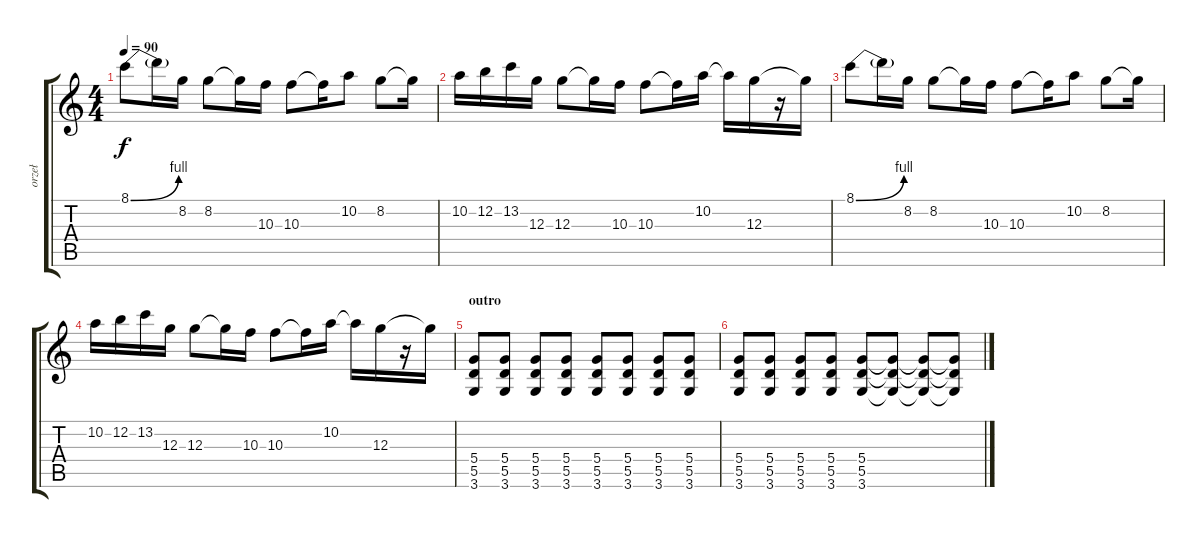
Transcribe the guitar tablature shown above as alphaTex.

\track ("orzeł" "orzeł") {instrument overdrivenguitar}
\staff {score tabs}
\tuning (E4 B3 G3 D3 A2 E2) {hide}
\ts (4 4)
\tempo 90
\clef g2
\ks c
8.1{be (bend 0 0 60 4)}.8{dy f} 8.1{t}.16 8.2.16 8.2.8 8.2{t}.16 10.3.16 10.3.8 10.3{t}.16 10.2.8 8.2.8 8.2{t}.16 |
10.2.16 12.2.16 13.2.16 12.3.16 12.3.8 12.3{t}.16 10.3.16 10.3.8 10.3{t}.16 10.2.16 10.2{t}.16 12.3.16 r.16 12.3{t}.16 |
8.1{be (bend 0 0 60 4)}.8 8.1{t}.16 8.2.16 8.2.8 8.2{t}.16 10.3.16 10.3.8 10.3{t}.16 10.2.8 8.2.8 8.2{t}.16 |
10.2.16 12.2.16 13.2.16 12.3.16 12.3.8 12.3{t}.16 10.3.16 10.3.8 10.3{t}.16 10.2.16 10.2{t}.16 12.3.16 r.16 12.3{t}.16 |
\section ("" "outro")
(5.4 5.5 3.6).8 (5.4 5.5 3.6).8 (5.4 5.5 3.6).8 (5.4 5.5 3.6).8 (5.4 5.5 3.6).8 (5.4 5.5 3.6).8 (5.4 5.5 3.6).8 (5.4 5.5 3.6).8 |
(5.4 5.5 3.6).8 (5.4 5.5 3.6).8 (5.4 5.5 3.6).8 (5.4 5.5 3.6).8 (5.4 5.5 3.6).8 (5.4{t} 5.5{t} 3.6{t}).8 (5.4{t} 5.5{t} 3.6{t}).8 (5.4{t} 5.5{t} 3.6{t}).8
